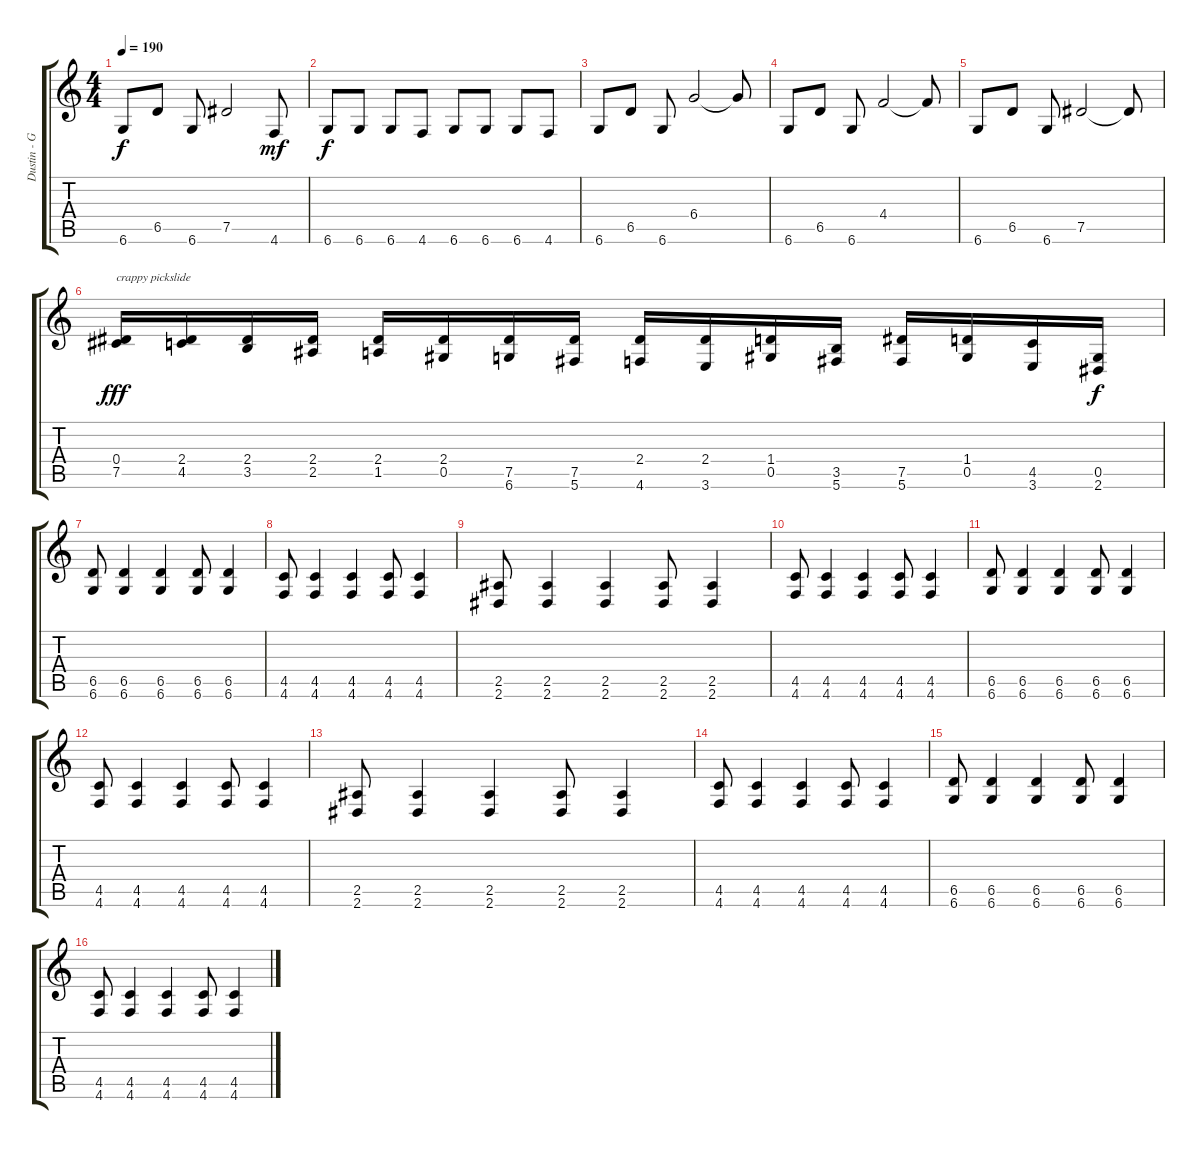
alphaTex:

\track ("Dustin - Guitar" "Dustin - G") {instrument overdrivenguitar}
\staff {score tabs}
\tuning (Eb4 Bb3 Gb3 Db3 Ab2 Db2) {hide}
\ts (4 4)
\tempo 190
\clef g2
\ks c
6.6.8{dy f instrument electricguitarmuted} 6.5.8{instrument distortionguitar} 6.6.8{instrument electricguitarmuted} 7.5.2{instrument distortionguitar} 4.6.8{dy mf instrument electricguitarmuted} |
6.6.8{dy f} 6.6.8 6.6.8 4.6.8 6.6.8 6.6.8 6.6.8 4.6.8 |
6.6.8{instrument electricguitarmuted} 6.5.8{instrument distortionguitar} 6.6.8{instrument electricguitarmuted} 6.4.2{instrument distortionguitar} 6.4{t}.8 |
6.6.8{instrument electricguitarmuted} 6.5.8{instrument distortionguitar} 6.6.8{instrument electricguitarmuted} 4.4.2{instrument distortionguitar} 4.4{t}.8 |
6.6.8{instrument electricguitarmuted} 6.5.8{instrument distortionguitar} 6.6.8{instrument electricguitarmuted} 7.5.2{instrument distortionguitar} 7.5{t}.8 |
(0.4 7.5).16{txt "crappy pickslide" dy fff instrument guitarfretnoise} (2.4 4.5).16 (2.4 3.5).16 (2.4 2.5).16 (2.4 1.5).16 (2.4 0.5).16 (7.5 6.6).16 (7.5 5.6).16 (2.4 4.6).16 (2.4 3.6).16 (1.4 0.5).16 (3.5 5.6).16 (7.5 5.6).16 (1.4 0.5).16 (4.5 3.6).16 (0.5 2.6).16{dy f} |
(6.5 6.6).8{instrument distortionguitar} (6.5 6.6).4 (6.5 6.6).4 (6.5 6.6).8 (6.5 6.6).4 |
(4.5 4.6).8 (4.5 4.6).4 (4.5 4.6).4 (4.5 4.6).8 (4.5 4.6).4 |
(2.5 2.6).8 (2.5 2.6).4 (2.5 2.6).4 (2.5 2.6).8 (2.5 2.6).4 |
(4.5 4.6).8 (4.5 4.6).4 (4.5 4.6).4 (4.5 4.6).8 (4.5 4.6).4 |
(6.5 6.6).8 (6.5 6.6).4 (6.5 6.6).4 (6.5 6.6).8 (6.5 6.6).4 |
(4.5 4.6).8 (4.5 4.6).4 (4.5 4.6).4 (4.5 4.6).8 (4.5 4.6).4 |
(2.5 2.6).8 (2.5 2.6).4 (2.5 2.6).4 (2.5 2.6).8 (2.5 2.6).4 |
(4.5 4.6).8 (4.5 4.6).4 (4.5 4.6).4 (4.5 4.6).8 (4.5 4.6).4 |
(6.5 6.6).8 (6.5 6.6).4 (6.5 6.6).4 (6.5 6.6).8 (6.5 6.6).4 |
(4.5 4.6).8 (4.5 4.6).4 (4.5 4.6).4 (4.5 4.6).8 (4.5 4.6).4
